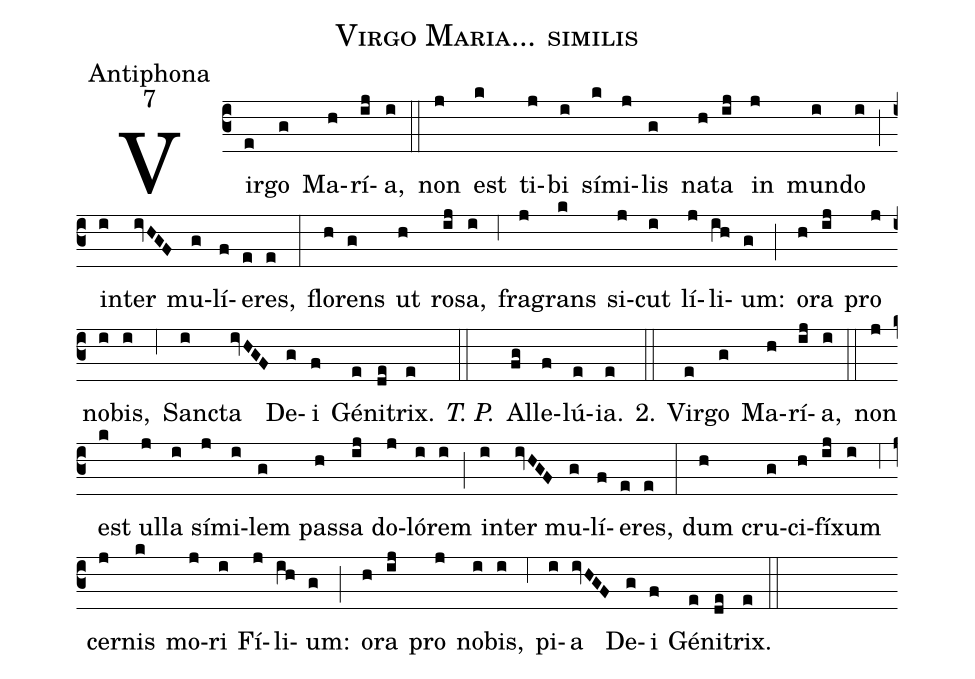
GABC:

name:Virgo Maria... similis;
office-part:Antiphona;
mode:7;
%%
(c3) Vir(e)go(g) Ma(h)rí(ij)a,(i) (::)
non(j) est(k) ti(j)bi(i) sí(k)mi(j)lis(g) na(h)ta(ij) in(j) mun(i)do(i) (;) in(i)ter(ivHGF) mu(g)lí(f)e(e)res,(e) (:)
flo(h)rens(g) ut(h) ro(ij)sa,(i) (,6) fra(j)grans(k) si(j)cut(i) lí(j)li(ih)um:(g) (;) o(h)ra(ij) pro(j) no(i)bis,(i) (,6) San(i)cta(ivHGF) De(g)i(f) Gé(e)ni(de)trix.(e) <i>T. P.</i>(::) Al(fg)le(f)lú(e)ia.(e) 2.(::) Vir(e)go(g) Ma(h)rí(ij)a,(i) (::)
non(j) est(k) ul(j)la(i) sí(j)mi(i)lem(g) pas(h)sa(ij) do(j)ló(i)rem(i) (;) in(i)ter(ivHGF) mu(g)lí(f)e(e)res,(e) (:)
dum(h) cru(g)ci(h)fí(ij)xum(i) (,6) cer(j)nis(k) mo(j)ri(i) Fí(j)li(ih)um:(g) (;) o(h)ra(ij) pro(j) no(i)bis,(i) (,6) pi(i)a(ivHGF) De(g)i(f) Gé(e)ni(de)trix.(e) (::)
